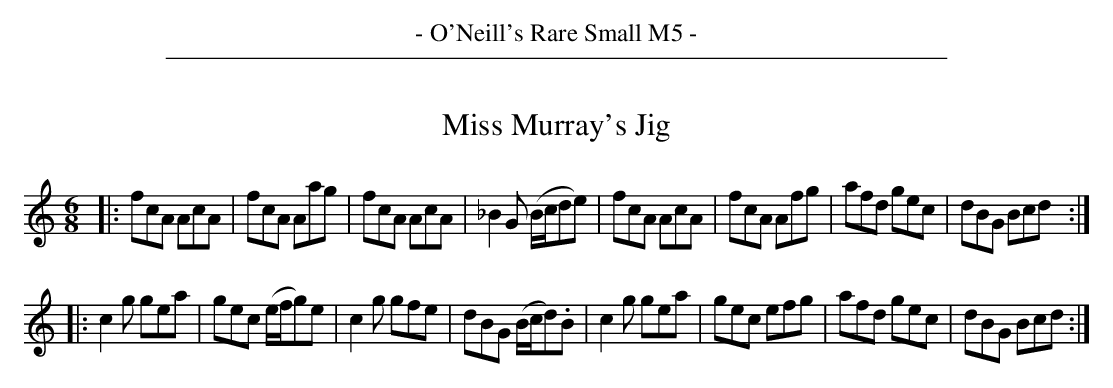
X:1
T: Miss Murray's Jig
M: 6/8
L: 1/8
K: none	% and the tonic isn't obvious
|:\
fcA AcA | fcA Aag | fcA AcA | _B2G (B/c/de) |\
fcA AcA | fcA Afg | afd gec | dBG Bcd ::
c2g gea | gec (e/f/g)e | c2g gfe | dBG (B/c/d).B |\
c2g gea | gec efg | afd gec | dBG Bcd :|
